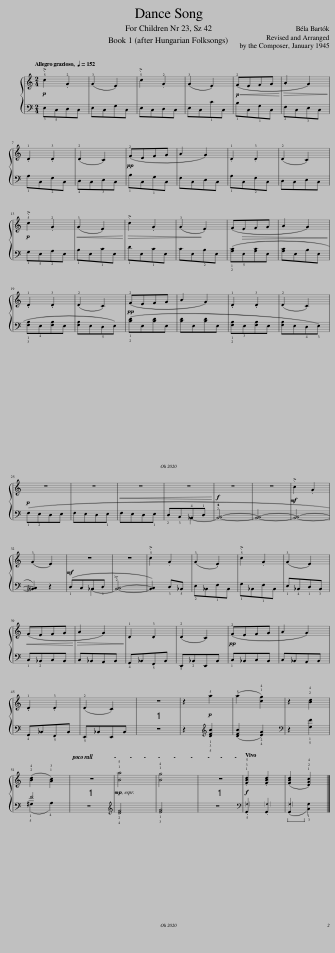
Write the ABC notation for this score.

X:1
%%score { 1 | ( 2 3 ) }
L:1/8
Q:1/4=152
M:2/4
I:linebreak $
K:C
V:1 treble
V:2 bass
V:3 bass
V:1
!p! .!5!c2 .!2!G2 | (!3!G2 E2) | .!5!c2 .!2!G2 | (!3!G2 E2) |!p!!<(! (!2!FEFG!<)! | %5
!>(! .A2 G2)!>)! |$ .!1!D2 .!3!D2 | (!2!D2 C2) |!pp! (!2!FEFG | A2 G2) | %10
 .!1!D2 .!3!D2 | (!2!D2 C2) |$!p! .!5!c2 .!2!G2 |!<(! (!3!G2 E2)!<)! |!>(! .c2 .G2 | %15
 (!3!G2!>)! E2) | (F!>(!EFG | A2 G2)!>)! |$ .!1!D2 .!3!D2 | (!2!D2 C2) | %20
!pp! (!2!FEFG | A2 G2) | .!1!D2 .!3!D2 | (!2!D2 C2) |$ z4 | %25
 z4 | z4 | z4 | z4 | z4 | %30
!mf! .c2 .G2 |$ (!3!G2 E2) | z4 | z4 | .!5!c2 .G2 | %35
 (!3!G2 .E2) | .!5!c2 .G2 | (!3!G2 E2) |$!<(! (FEFG!<)! |!>(! A2 G2)!>)! | %40
 .!1!D2 .!3!D2 | (!2!D2 C2) |!pp! (!2!FEFG | A2 G2) |$ .!1!D2 .!3!D2 | %45
 (!2!D2 C2) | z4 | z2!p! !5!a2 | (!5!a2 !41![cg]2) | z2 !42![Bd]2 |$ %50
 (!42![Bd]2 !31![Ac]2) |[Q:1/4=140] z4 |!mp! !51![Ba]4 | !41![Bg]4 | z4 | %55
!f![Q:1/4=172] .!531![FBd]2 .[FBd]2 | ([FBd]2 !421![EGc]2) |] %57
V:2
 !3!E,!5!C,D,C, | E,C,G,C, | E,C,D,C, | E,C,!1!CC, | !1!B,C,!1!G,C, | %5
 !2!F,C,!3!E,C, |$ !1!A,C,!2!F,C, | !4!D,C,!3!E,C, | !1!B,C,!1!G,C, | F,C,E,C, | %10
 !1!A,C,!2!F,C, | D,C,E,C, |$ !1!G,!5!E,!2!A,E, | !1!B,E,!1!CE, | !1!DE,!1!CE, | %15
 CE,!2!B,E, | (!12![A,C]!5!E,[A,C]E, | [A,C]E,B,E, |$ !13![F,A,]!4!E,[F,A,]E, | [F,A,]E,!5!D,E,) | %20
 (!12![B,D]E,[B,D]E, | [B,D]E,[B,D]E, | !12![F,A,]!3!E,[F,A,]E, | [F,A,]E,!4!D,!3!E,) |$!p! (!1!F,!2!E,D,E, | %25
 F,E,D,!1!E, |!<(! F,E,D,!1!E, | !2!D,!3!C,!4!_B,,-!1!D,!<)! |!f! !^!!2![B,,C,]4- | [B,,C,]4- | %30
 [B,,C,]4- |$ [!courtesy!_B,,C,]2) z2 |!mf! (!1!D,C,_B,,-!1!D, | !>!!2![B,,C,]4- | [B,,C,]2) !3!D,!5!_B,, | %35
 !2!E,_B,,!1!F,B,, | !1!G,_B,,!1!F,B,, | !1!E,!4!_B,,!1!D,!3!B,, |$ !1!C,!2!_B,,C,B,, | C,_B,,A,,B,, | %40
 !4!G,,_B,,!5!F,,B,, | !5!E,,!2!_B,,E,,B,, | !1!C,_B,,C,B,, | C,_B,,A,,B,, |$ !4!G,,_B,,!5!F,,B,, | %45
 !5!E,,_B,,E,,B,, | z4 | z2[K:treble] !135![DFB]2 | ([DFB]2 !24![EG]2) |[K:bass] z2 !15![G,F]2 |$ %50
 F4 | z4 |[K:treble] !24![DF]4 | !13![EG]4 | z4 | %55
[K:bass] .!5![G,,G,]2 .[G,,G,]2 |!ped! ([G,,G,]2!ped-up! !13![C,G,]2) |] %57
V:3
 x4 | x4 | x4 | x4 | x4 | %5
 x4 |$ x4 | x4 | x4 | x4 | %10
 x4 | x4 |$ x4 | x4 | x4 | %15
 x4 | x4 | x4 |$ x4 | x4 | %20
 x4 | x4 | x4 | x4 |$ x4 | %25
 x4 | x4 | x2 _B,,2 | x4 | x4 | %30
 x4 |$ x4 | x2 _B,,2 | x4 | x4 | %35
 x4 | x4 | x4 |$ x4 | x4 | %40
 x4 | x4 | x4 | x4 |$ x4 | %45
 x4 | x4 | x2[K:treble] x2 | x4 |[K:bass] x4 |$ %50
 (!15!^G,2 !4!A,2) | x4 |[K:treble] x4 | x4 | x4 | %55
[K:bass] x4 | x4 |] %57
